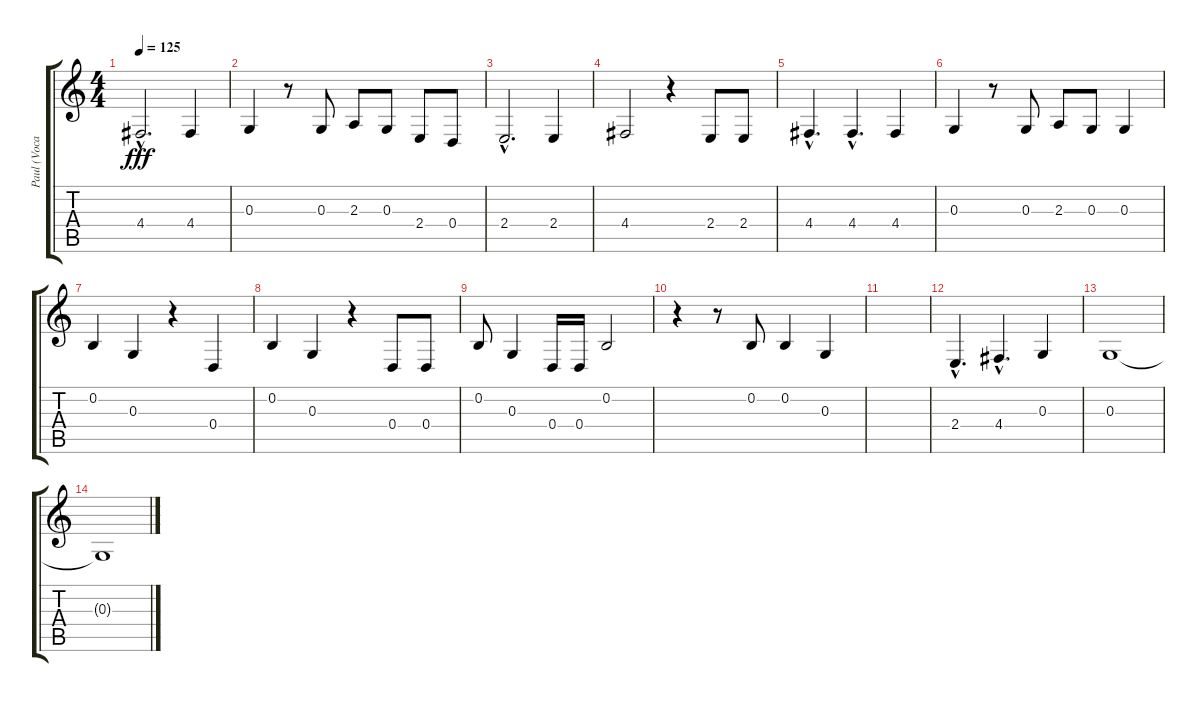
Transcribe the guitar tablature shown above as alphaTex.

\track ("Paul (Vocals)" "Paul (Voca") {instrument tenorsax}
\staff {score tabs}
\tuning (E4 B3 G3 D3 A2 E2) {hide}
\ts (4 4)
\tempo 125
\clef g2
\ks c
4.4{hac}.2{d dy fff} 4.4.4 |
0.3.4 r.8 0.3.8 2.3.8 0.3.8 2.4.8 0.4.8 |
2.4{hac}.2{d} 2.4.4 |
4.4.2 r.4 2.4.8 2.4.8 |
4.4{hac}.4{d} 4.4{hac}.4{d} 4.4.4 |
0.3.4 r.8 0.3.8 2.3.8 0.3.8 0.3.4 |
0.2.4 0.3.4 r.4 0.4.4 |
0.2.4 0.3.4 r.4 0.4.8 0.4.8 |
0.2.8 0.3.4 0.4.16 0.4.16 0.2.2 |
r.4 r.8 0.2.8 0.2.4 0.3.4 |
|
2.4{hac}.4{d} 4.4{hac}.4{d} 0.3.4 |
0.3.1 |
0.3{t}.1
